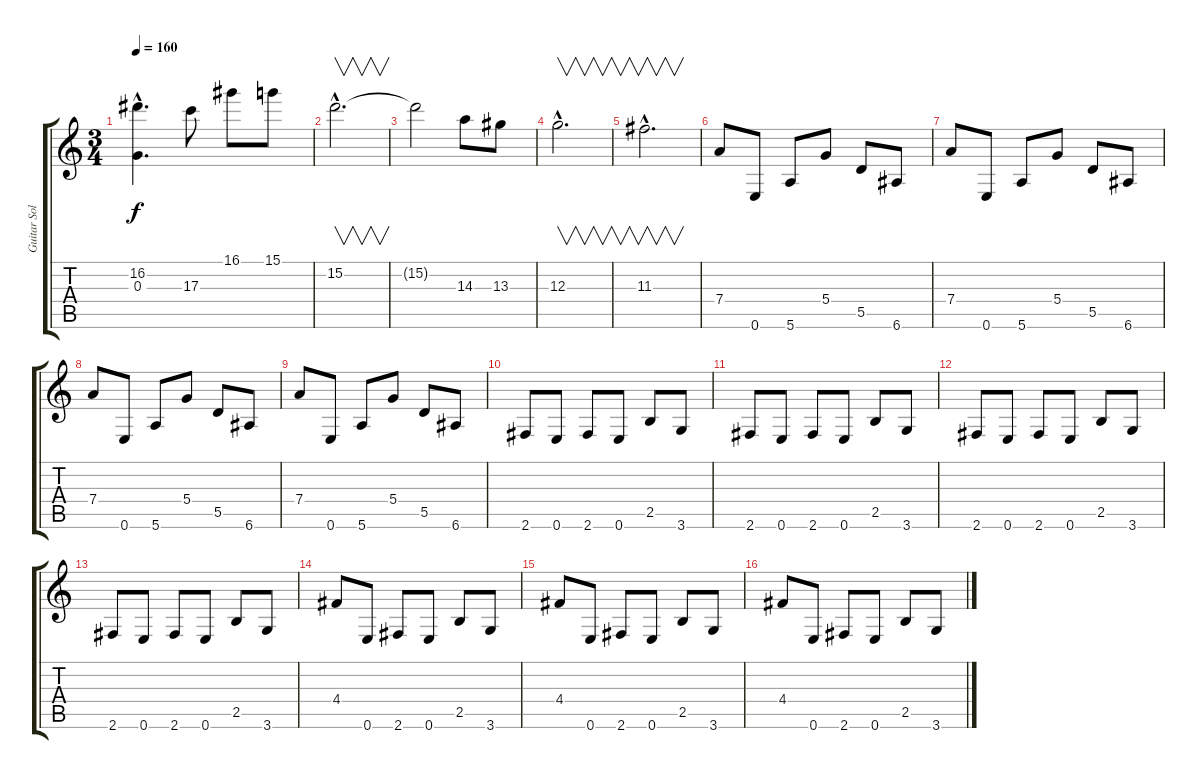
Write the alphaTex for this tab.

\track ("Guitar Solo" "Guitar Sol") {instrument distortionguitar}
\staff {score tabs}
\tuning (E4 B3 G3 D3 A2 E2) {hide}
\ts (3 4)
\tempo 160
\clef g2
\ks c
(16.2{hac t} 0.3{hac}).4{d dy f} 17.3.8 16.1.8 15.1.8 |
15.2{hac}.2{v d} |
15.2{t}.2 14.3.8 13.3.8 |
12.3{hac}.2{v d} |
11.3{hac}.2{v d} |
7.4.8 0.6.8 5.6.8 5.4.8 5.5.8 6.6.8 |
7.4.8 0.6.8 5.6.8 5.4.8 5.5.8 6.6.8 |
7.4.8 0.6.8 5.6.8 5.4.8 5.5.8 6.6.8 |
7.4.8 0.6.8 5.6.8 5.4.8 5.5.8 6.6.8 |
2.6.8 0.6.8 2.6.8 0.6.8 2.5.8 3.6.8 |
2.6.8 0.6.8 2.6.8 0.6.8 2.5.8 3.6.8 |
2.6.8 0.6.8 2.6.8 0.6.8 2.5.8 3.6.8 |
2.6.8 0.6.8 2.6.8 0.6.8 2.5.8 3.6.8 |
4.4.8 0.6.8 2.6.8 0.6.8 2.5.8 3.6.8 |
4.4.8 0.6.8 2.6.8 0.6.8 2.5.8 3.6.8 |
4.4.8 0.6.8 2.6.8 0.6.8 2.5.8 3.6.8
